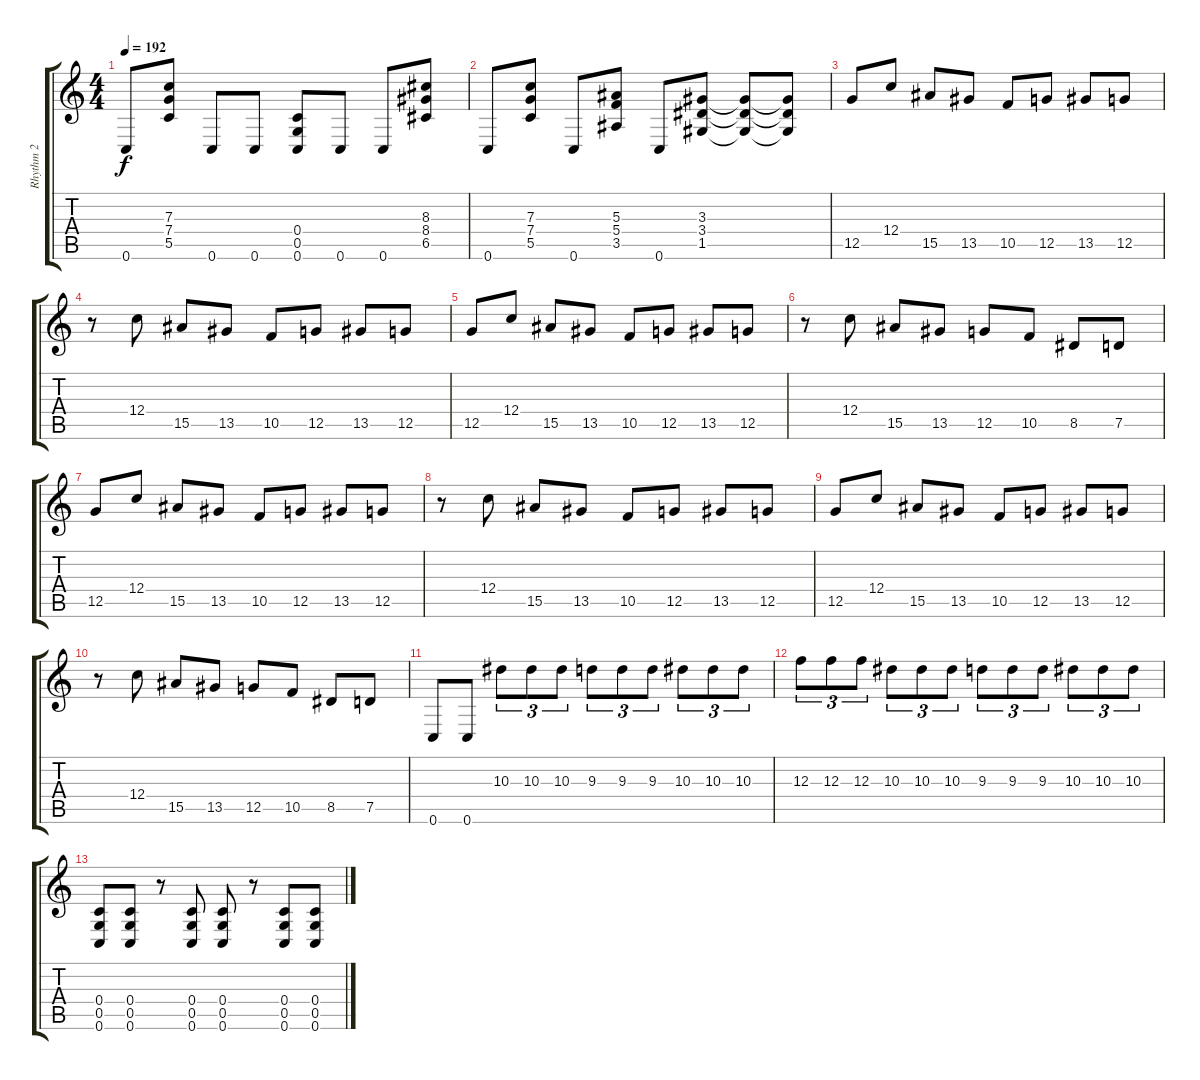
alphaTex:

\track ("Rhythm 2" "Rhythm 2") {instrument overdrivenguitar}
\staff {score tabs}
\tuning (D4 A3 F3 C3 G2 C2) {hide}
\ts (4 4)
\tempo 192
\clef g2
\ks c
0.6.8{dy f} (7.3 7.4 5.5).8 0.6.8 0.6.8 (0.4 0.5 0.6).8 0.6.8 0.6.8 (8.3 8.4 6.5).8 |
0.6.8 (7.3 7.4 5.5).8 0.6.8 (5.3 5.4 3.5).8 0.6.8 (3.3 3.4 1.5).8 (3.3{t} 3.4{t} 1.5{t}).8 (3.3{t} 3.4{t} 1.5{t}).8 |
12.5.8 12.4.8 15.5.8 13.5.8 10.5.8 12.5.8 13.5.8 12.5.8 |
r.8 12.4.8 15.5.8 13.5.8 10.5.8 12.5.8 13.5.8 12.5.8 |
12.5.8 12.4.8 15.5.8 13.5.8 10.5.8 12.5.8 13.5.8 12.5.8 |
r.8 12.4.8 15.5.8 13.5.8 12.5.8 10.5.8 8.5.8 7.5.8 |
12.5.8 12.4.8 15.5.8 13.5.8 10.5.8 12.5.8 13.5.8 12.5.8 |
r.8 12.4.8 15.5.8 13.5.8 10.5.8 12.5.8 13.5.8 12.5.8 |
12.5.8 12.4.8 15.5.8 13.5.8 10.5.8 12.5.8 13.5.8 12.5.8 |
r.8 12.4.8 15.5.8 13.5.8 12.5.8 10.5.8 8.5.8 7.5.8 |
0.6.8 0.6.8 10.3.8{tu (3 2)} 10.3.8{tu (3 2)} 10.3.8{tu (3 2)} 9.3.8{tu (3 2)} 9.3.8{tu (3 2)} 9.3.8{tu (3 2)} 10.3.8{tu (3 2)} 10.3.8{tu (3 2)} 10.3.8{tu (3 2)} |
12.3.8{tu (3 2)} 12.3.8{tu (3 2)} 12.3.8{tu (3 2)} 10.3.8{tu (3 2)} 10.3.8{tu (3 2)} 10.3.8{tu (3 2)} 9.3.8{tu (3 2)} 9.3.8{tu (3 2)} 9.3.8{tu (3 2)} 10.3.8{tu (3 2)} 10.3.8{tu (3 2)} 10.3.8{tu (3 2)} |
(0.4 0.5 0.6).8 (0.4 0.5 0.6).8 r.8 (0.4 0.5 0.6).8 (0.4 0.5 0.6).8 r.8 (0.4 0.5 0.6).8 (0.4 0.5 0.6).8
